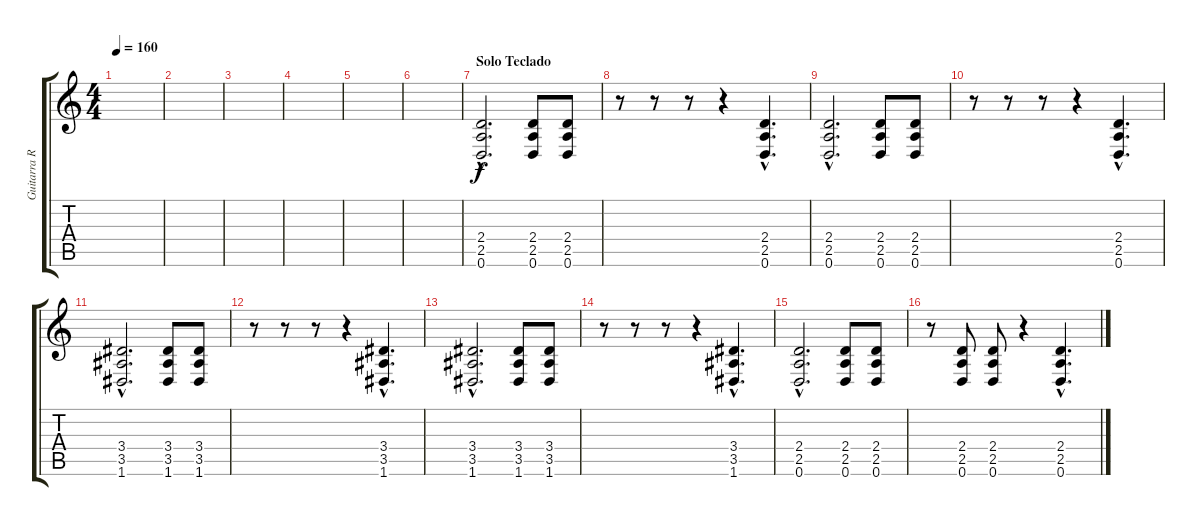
\track ("Guitarra Rítmica" "Guitarra R") {instrument distortionguitar}
\staff {score tabs}
\tuning (D4 A3 F3 C3 G2 D2) {hide}
\ts (4 4)
\tempo 160
\clef g2
\ks c
|
|
|
|
|
|
\section ("" "Solo Teclado")
(2.4{hac} 2.5{hac} 0.6{hac}).2{d} (2.4 2.5 0.6).8 (2.4 2.5 0.6).8 |
r.8 r.8 r.8 r.4 (2.4{hac} 2.5{hac} 0.6{hac}).4{d} |
(2.4{hac} 2.5{hac} 0.6{hac}).2{d} (2.4 2.5 0.6).8 (2.4 2.5 0.6).8 |
r.8 r.8 r.8 r.4 (2.4{hac} 2.5{hac} 0.6{hac}).4{d} |
(3.4{hac} 3.5{hac} 1.6{hac}).2{d} (3.4 3.5 1.6).8 (3.4 3.5 1.6).8 |
r.8 r.8 r.8 r.4 (3.4{hac} 3.5{hac} 1.6{hac}).4{d} |
(3.4{hac} 3.5{hac} 1.6{hac}).2{d} (3.4 3.5 1.6).8 (3.4 3.5 1.6).8 |
r.8 r.8 r.8 r.4 (3.4{hac} 3.5{hac} 1.6{hac}).4{d} |
(2.4{hac} 2.5{hac} 0.6{hac}).2{d} (2.4 2.5 0.6).8 (2.4 2.5 0.6).8 |
r.8 (2.4 2.5 0.6).8 (2.4 2.5 0.6).8 r.4 (2.4{hac} 2.5{hac} 0.6{hac}).4{d}
